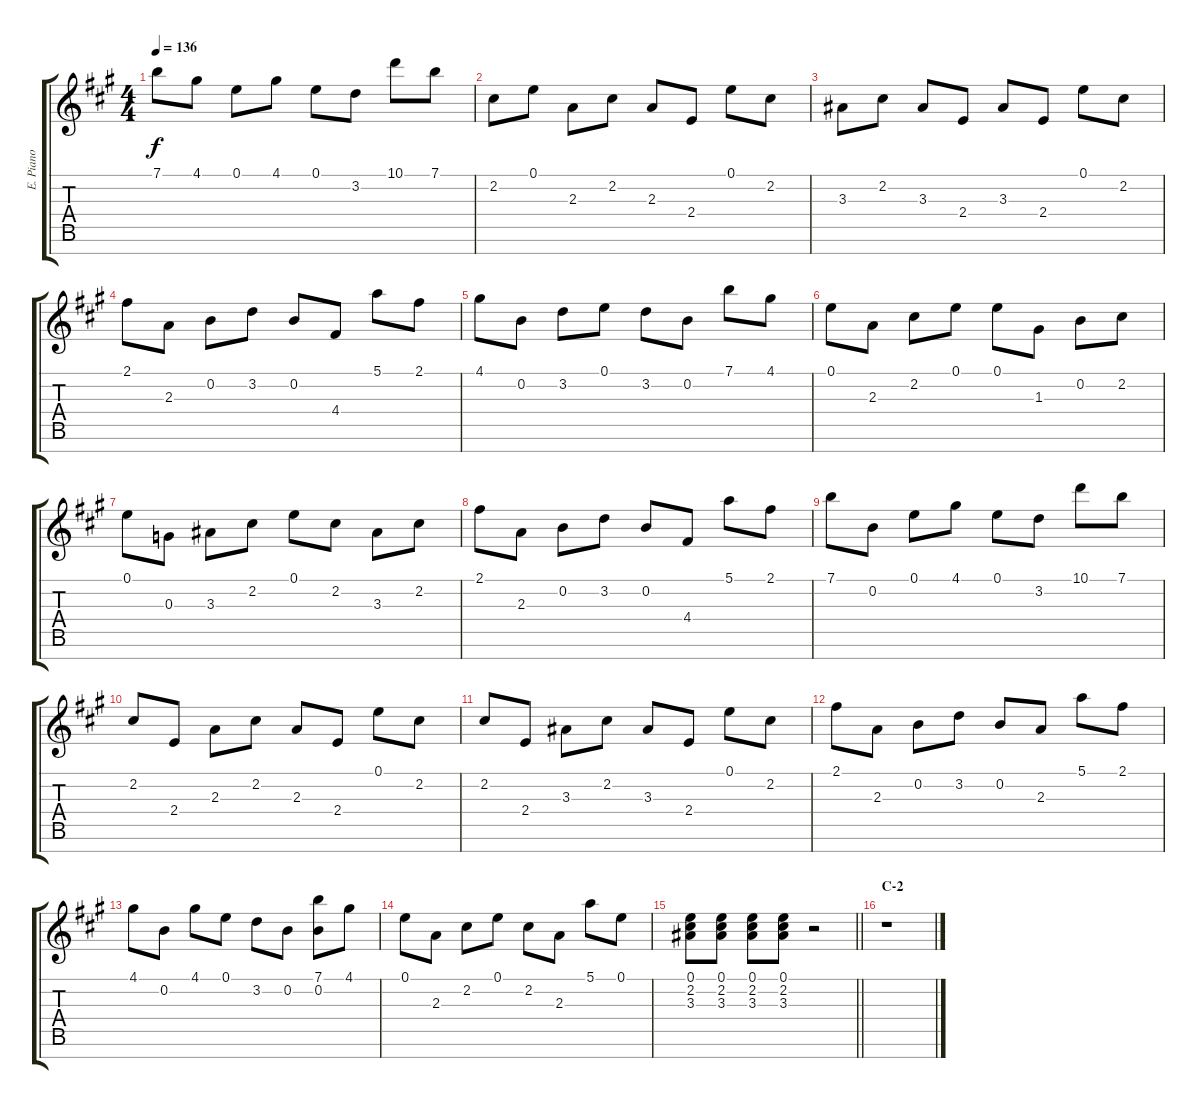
\track ("E. Piano" "E. Piano") {instrument electricpiano1}
\staff {score tabs}
\tuning (E5 B4 G4 D4 A3 E3 B2) {hide}
\ts (4 4)
\tempo 136
\clef g2
\ks a
7.1.8{dy f} 4.1.8 0.1.8 4.1.8 0.1.8 3.2.8 10.1.8 7.1.8 |
2.2.8 0.1.8 2.3.8 2.2.8 2.3.8 2.4.8 0.1.8 2.2.8 |
3.3.8 2.2.8 3.3.8 2.4.8 3.3.8 2.4.8 0.1.8 2.2.8 |
2.1.8 2.3.8 0.2.8 3.2.8 0.2.8 4.4.8 5.1.8 2.1.8 |
4.1.8 0.2.8 3.2.8 0.1.8 3.2.8 0.2.8 7.1.8 4.1.8 |
0.1.8 2.3.8 2.2.8 0.1.8 0.1.8 1.3.8 0.2.8 2.2.8 |
0.1.8 0.3.8 3.3.8 2.2.8 0.1.8 2.2.8 3.3.8 2.2.8 |
2.1.8 2.3.8 0.2.8 3.2.8 0.2.8 4.4.8 5.1.8 2.1.8 |
7.1.8 0.2.8 0.1.8 4.1.8 0.1.8 3.2.8 10.1.8 7.1.8 |
2.2.8 2.4.8 2.3.8 2.2.8 2.3.8 2.4.8 0.1.8 2.2.8 |
2.2.8 2.4.8 3.3.8 2.2.8 3.3.8 2.4.8 0.1.8 2.2.8 |
2.1.8 2.3.8 0.2.8 3.2.8 0.2.8 2.3.8 5.1.8 2.1.8 |
4.1.8 0.2.8 4.1.8 0.1.8 3.2.8 0.2.8 (7.1 0.2).8 4.1.8 |
0.1.8 2.3.8 2.2.8 0.1.8 2.2.8 2.3.8 5.1.8 0.1.8 |
\barLineRight lightlight
(0.1 2.2 3.3).8 (0.1 2.2 3.3).8 (0.1 2.2 3.3).8 (0.1 2.2 3.3).8 r.2 |
\section ("" "C-2")
r.1
